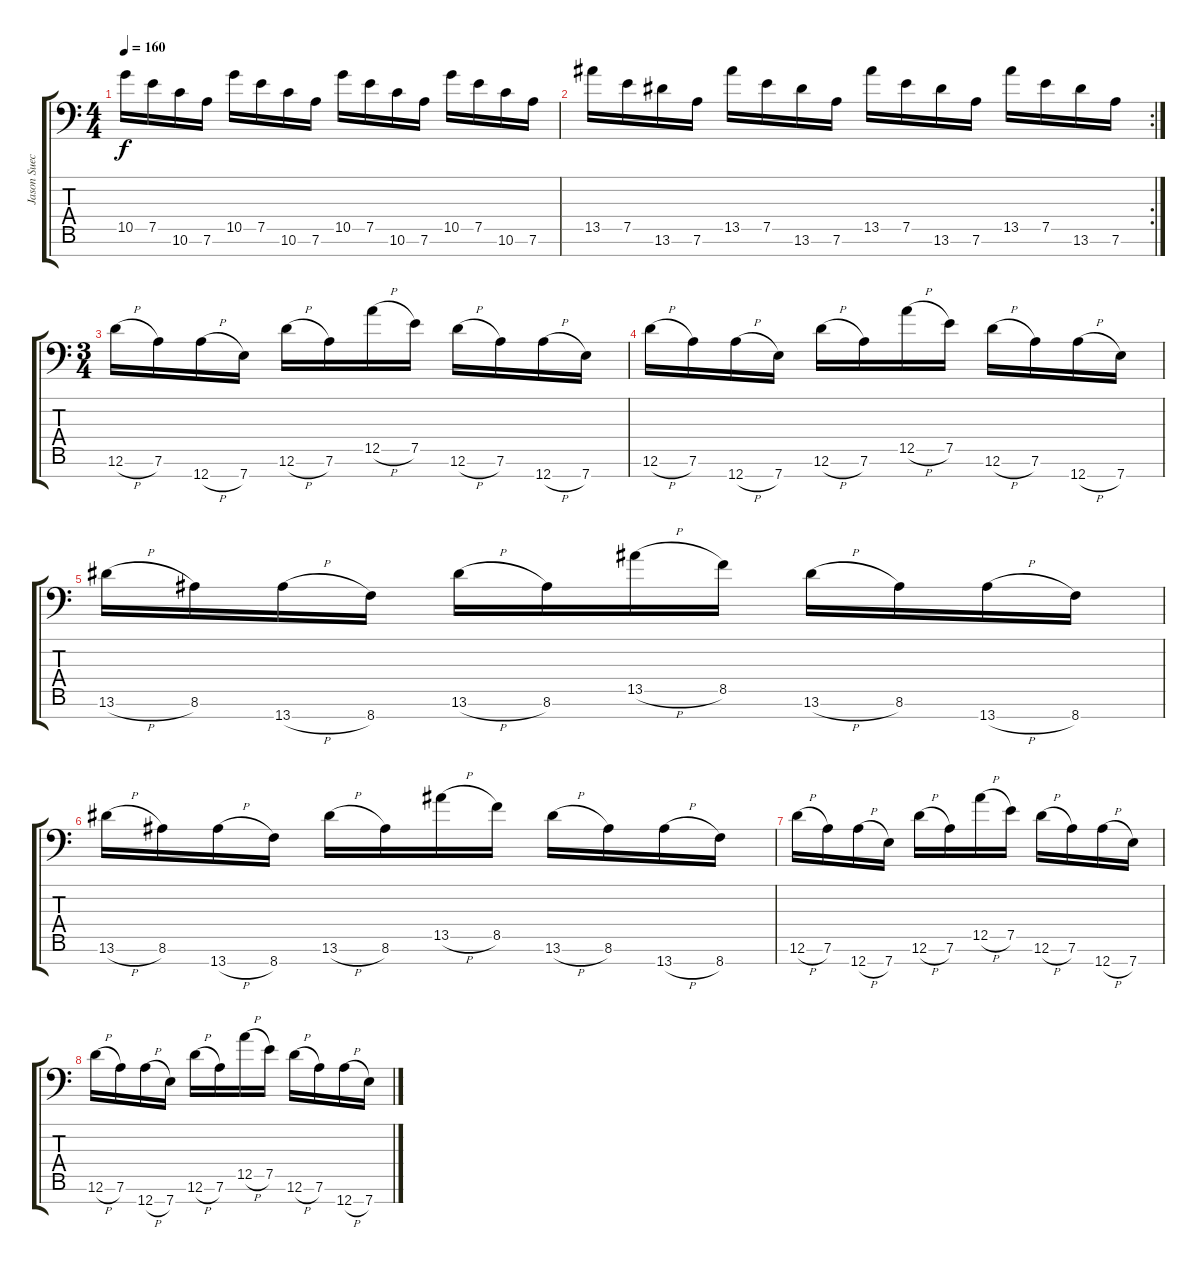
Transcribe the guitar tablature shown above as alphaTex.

\track ("Jason Suecof" "Jason Suec") {instrument distortionguitar}
\staff {score tabs}
\tuning (E4 B3 G3 D3 A2 D2 A1) {hide}
\ts (4 4)
\tempo 160
\clef f4
\ks c
10.5.16{dy f} 7.5.16 10.6.16 7.6.16 10.5.16 7.5.16 10.6.16 7.6.16 10.5.16 7.5.16 10.6.16 7.6.16 10.5.16 7.5.16 10.6.16 7.6.16 |
\rc 2
13.5.16 7.5.16 13.6.16 7.6.16 13.5.16 7.5.16 13.6.16 7.6.16 13.5.16 7.5.16 13.6.16 7.6.16 13.5.16 7.5.16 13.6.16 7.6.16 |
\ts (3 4)
12.6{h}.16 7.6.16 12.7{h}.16 7.7.16 12.6{h}.16 7.6.16 12.5{h}.16 7.5.16 12.6{h}.16 7.6.16 12.7{h}.16 7.7.16 |
12.6{h}.16 7.6.16 12.7{h}.16 7.7.16 12.6{h}.16 7.6.16 12.5{h}.16 7.5.16 12.6{h}.16 7.6.16 12.7{h}.16 7.7.16 |
13.6{h}.16 8.6.16 13.7{h}.16 8.7.16 13.6{h}.16 8.6.16 13.5{h}.16 8.5.16 13.6{h}.16 8.6.16 13.7{h}.16 8.7.16 |
13.6{h}.16 8.6.16 13.7{h}.16 8.7.16 13.6{h}.16 8.6.16 13.5{h}.16 8.5.16 13.6{h}.16 8.6.16 13.7{h}.16 8.7.16 |
12.6{h}.16 7.6.16 12.7{h}.16 7.7.16 12.6{h}.16 7.6.16 12.5{h}.16 7.5.16 12.6{h}.16 7.6.16 12.7{h}.16 7.7.16 |
12.6{h}.16 7.6.16 12.7{h}.16 7.7.16 12.6{h}.16 7.6.16 12.5{h}.16 7.5.16 12.6{h}.16 7.6.16 12.7{h}.16 7.7.16
